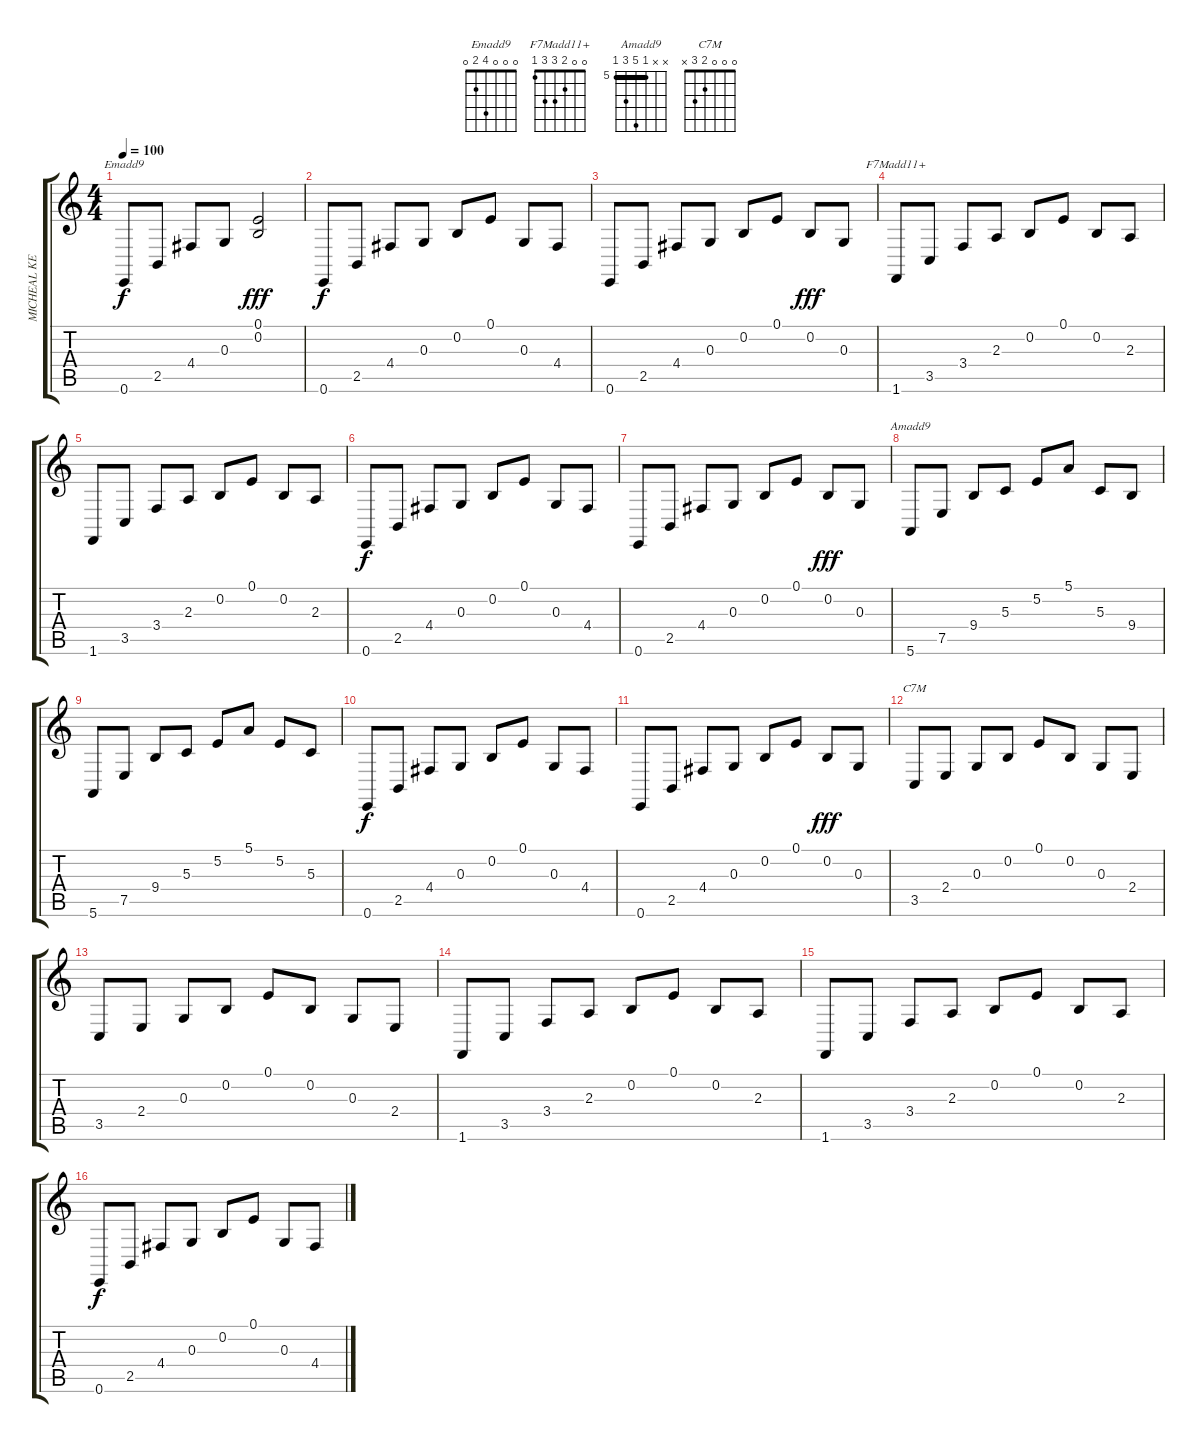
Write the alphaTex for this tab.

\track ("MICHEAL KENNEALY" "MICHEAL KE") {instrument sitar}
\staff {score tabs}
\tuning (E4 B3 G3 D3 A2 E2) {hide}
\chord ("Emadd9" 0 0 0 4 2 0)
\chord ("F7Madd11+" 0 0 2 3 3 1)
\chord ("Amadd9" x x 5 9 7 5) {firstfret 5 barre 5}
\chord ("C7M" 0 0 0 2 3 x)
\ts (4 4)
\tempo 100
\clef g2
\ks c
0.6.8{ch "Emadd9" dy f} 2.5.8 4.4.8 0.3.8 (0.1 0.2).2{dy fff} |
0.6.8{dy f} 2.5.8 4.4.8 0.3.8 0.2.8 0.1.8 0.3.8 4.4.8 |
0.6.8 2.5.8 4.4.8 0.3.8 0.2.8 0.1.8 0.2.8{dy fff} 0.3.8 |
1.6.8{ch "F7Madd11+"} 3.5.8 3.4.8 2.3.8 0.2.8 0.1.8 0.2.8 2.3.8 |
1.6.8 3.5.8 3.4.8 2.3.8 0.2.8 0.1.8 0.2.8 2.3.8 |
0.6.8{dy f} 2.5.8 4.4.8 0.3.8 0.2.8 0.1.8 0.3.8 4.4.8 |
0.6.8 2.5.8 4.4.8 0.3.8 0.2.8 0.1.8 0.2.8{dy fff} 0.3.8 |
5.6.8{ch "Amadd9"} 7.5.8 9.4.8 5.3.8 5.2.8 5.1.8 5.3.8 9.4.8 |
5.6.8 7.5.8 9.4.8 5.3.8 5.2.8 5.1.8 5.2.8 5.3.8 |
0.6.8{dy f} 2.5.8 4.4.8 0.3.8 0.2.8 0.1.8 0.3.8 4.4.8 |
0.6.8 2.5.8 4.4.8 0.3.8 0.2.8 0.1.8 0.2.8{dy fff} 0.3.8 |
3.5.8{ch "C7M"} 2.4.8 0.3.8 0.2.8 0.1.8 0.2.8 0.3.8 2.4.8 |
3.5.8 2.4.8 0.3.8 0.2.8 0.1.8 0.2.8 0.3.8 2.4.8 |
1.6.8 3.5.8 3.4.8 2.3.8 0.2.8 0.1.8 0.2.8 2.3.8 |
1.6.8 3.5.8 3.4.8 2.3.8 0.2.8 0.1.8 0.2.8 2.3.8 |
0.6.8{dy f} 2.5.8 4.4.8 0.3.8 0.2.8 0.1.8 0.3.8 4.4.8
